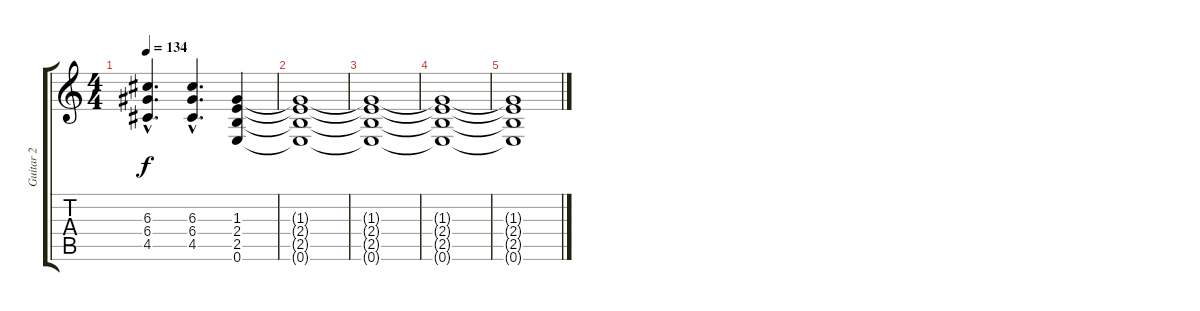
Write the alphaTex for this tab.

\track ("Guitar 2" "Guitar 2") {instrument overdrivenguitar}
\staff {score tabs}
\tuning (E4 B3 G3 D3 A2 E2) {hide}
\ts (4 4)
\tempo 134
\clef g2
\ks c
(6.3{hac} 6.4{hac} 4.5{hac}).4{d dy f volume 13} (6.3{hac} 6.4{hac} 4.5{hac}).4{d} (1.3 2.4 2.5 0.6).4 |
(1.3{t} 2.4{t} 2.5{t} 0.6{t}).1{volume 0} |
(1.3{t} 2.4{t} 2.5{t} 0.6{t}).1 |
(1.3{t} 2.4{t} 2.5{t} 0.6{t}).1 |
(1.3{t} 2.4{t} 2.5{t} 0.6{t}).1
